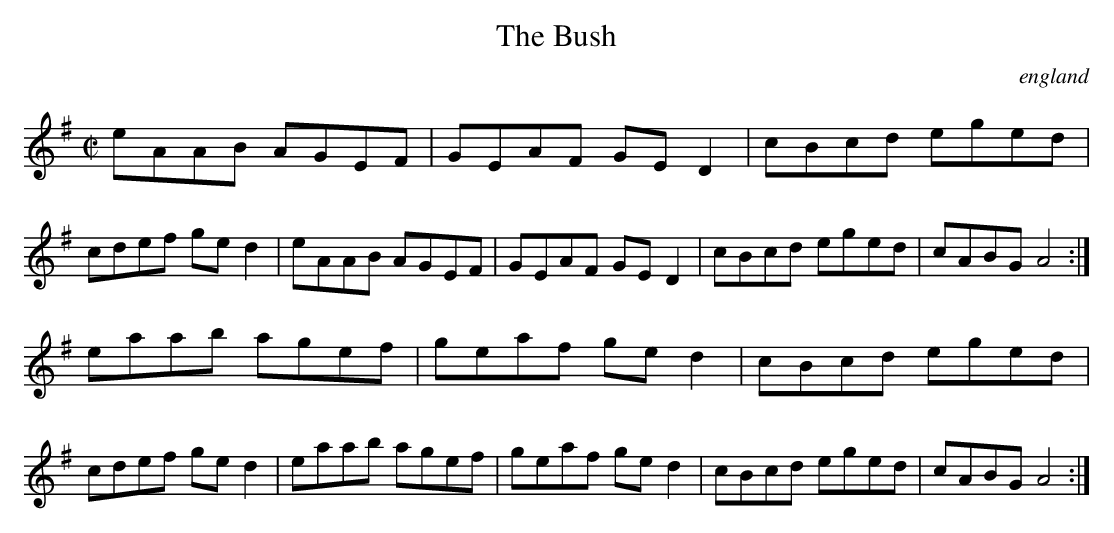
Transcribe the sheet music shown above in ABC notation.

X:1
T:Bush, The
O:england
M:C|
E:7
K:ADor
eAAB AGEF|GEAF GED2|cBcd eged|cdef ged2|\
eAAB AGEF|GEAF GED2|cBcd eged|cABG A4:|
eaab agef|geaf ged2|cBcd eged|cdef ged2|\
eaab agef|geaf ged2|cBcd eged|cABG A4:|
